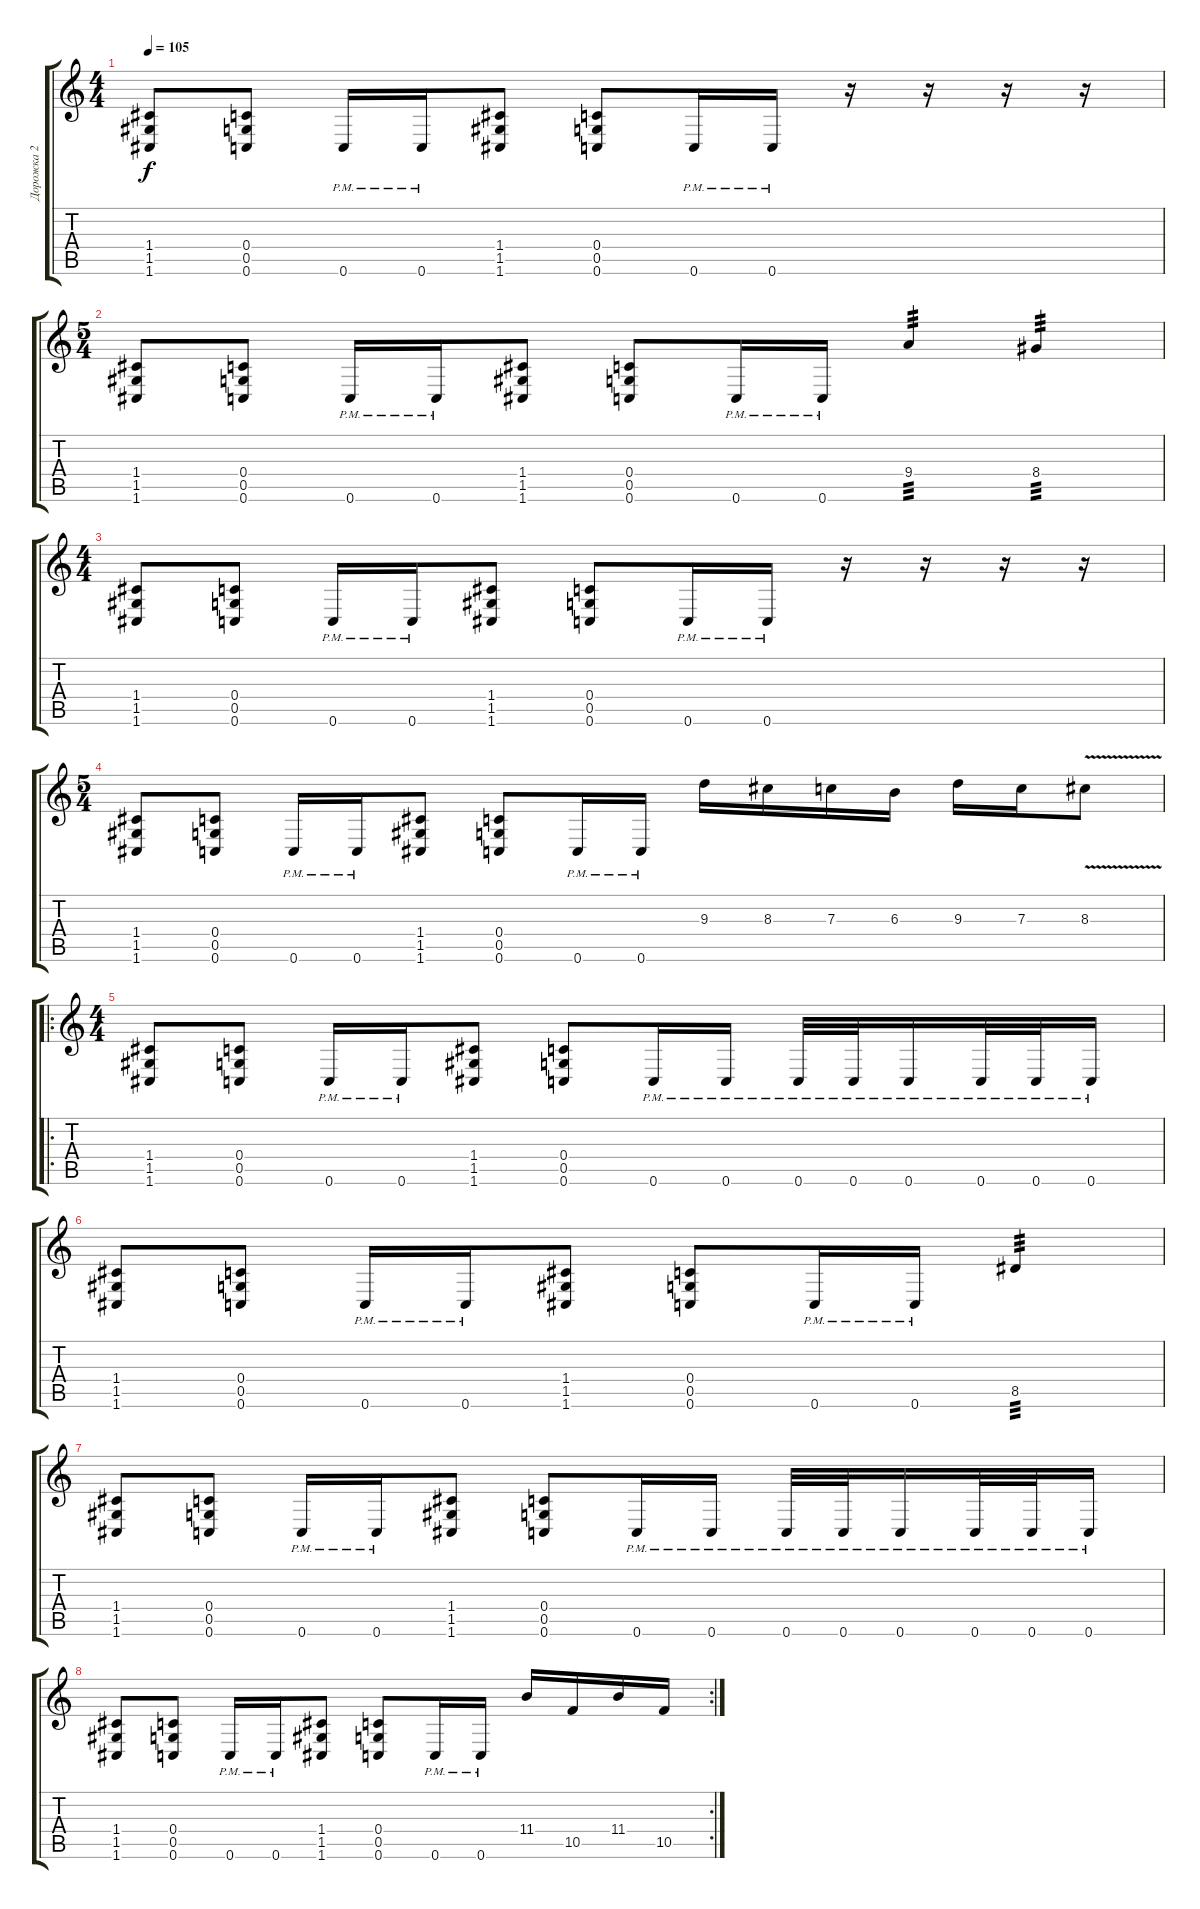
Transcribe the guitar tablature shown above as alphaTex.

\track ("Дорожка 2" "Дорожка 2") {instrument distortionguitar}
\staff {score tabs}
\tuning (D4 A3 F3 C3 G2 C2) {hide}
\ts (4 4)
\tempo 105
\clef g2
\ks c
(1.4 1.5 1.6).8{dy f} (0.4 0.5 0.6).8 0.6{pm}.16 0.6{pm}.16 (1.4 1.5 1.6).8 (0.4 0.5 0.6).8 0.6{pm}.16 0.6{pm}.16 r.16 r.16 r.16 r.16 |
\ts (5 4)
(1.4 1.5 1.6).8 (0.4 0.5 0.6).8 0.6{pm}.16 0.6{pm}.16 (1.4 1.5 1.6).8 (0.4 0.5 0.6).8 0.6{pm}.16 0.6{pm}.16 9.4.4{tp 3} 8.4.4{tp 3} |
\ts (4 4)
(1.4 1.5 1.6).8 (0.4 0.5 0.6).8 0.6{pm}.16 0.6{pm}.16 (1.4 1.5 1.6).8 (0.4 0.5 0.6).8 0.6{pm}.16 0.6{pm}.16 r.16 r.16 r.16 r.16 |
\ts (5 4)
(1.4 1.5 1.6).8 (0.4 0.5 0.6).8 0.6{pm}.16 0.6{pm}.16 (1.4 1.5 1.6).8 (0.4 0.5 0.6).8 0.6{pm}.16 0.6{pm}.16 9.3.16 8.3.16 7.3.16 6.3.16 9.3.16 7.3.16 8.3{v}.8 |
\ro
\ts (4 4)
(1.4 1.5 1.6).8 (0.4 0.5 0.6).8 0.6{pm}.16 0.6{pm}.16 (1.4 1.5 1.6).8 (0.4 0.5 0.6).8 0.6{pm}.16 0.6{pm}.16 0.6{pm}.32 0.6{pm}.32 0.6{pm}.16 0.6{pm}.32 0.6{pm}.32 0.6{pm}.16 |
(1.4 1.5 1.6).8 (0.4 0.5 0.6).8 0.6{pm}.16 0.6{pm}.16 (1.4 1.5 1.6).8 (0.4 0.5 0.6).8 0.6{pm}.16 0.6{pm}.16 8.5.4{tp 3} |
(1.4 1.5 1.6).8 (0.4 0.5 0.6).8 0.6{pm}.16 0.6{pm}.16 (1.4 1.5 1.6).8 (0.4 0.5 0.6).8 0.6{pm}.16 0.6{pm}.16 0.6{pm}.32 0.6{pm}.32 0.6{pm}.16 0.6{pm}.32 0.6{pm}.32 0.6{pm}.16 |
\rc 2
(1.4 1.5 1.6).8 (0.4 0.5 0.6).8 0.6{pm}.16 0.6{pm}.16 (1.4 1.5 1.6).8 (0.4 0.5 0.6).8 0.6{pm}.16 0.6{pm}.16 11.4.16 10.5.16 11.4.16 10.5.16
